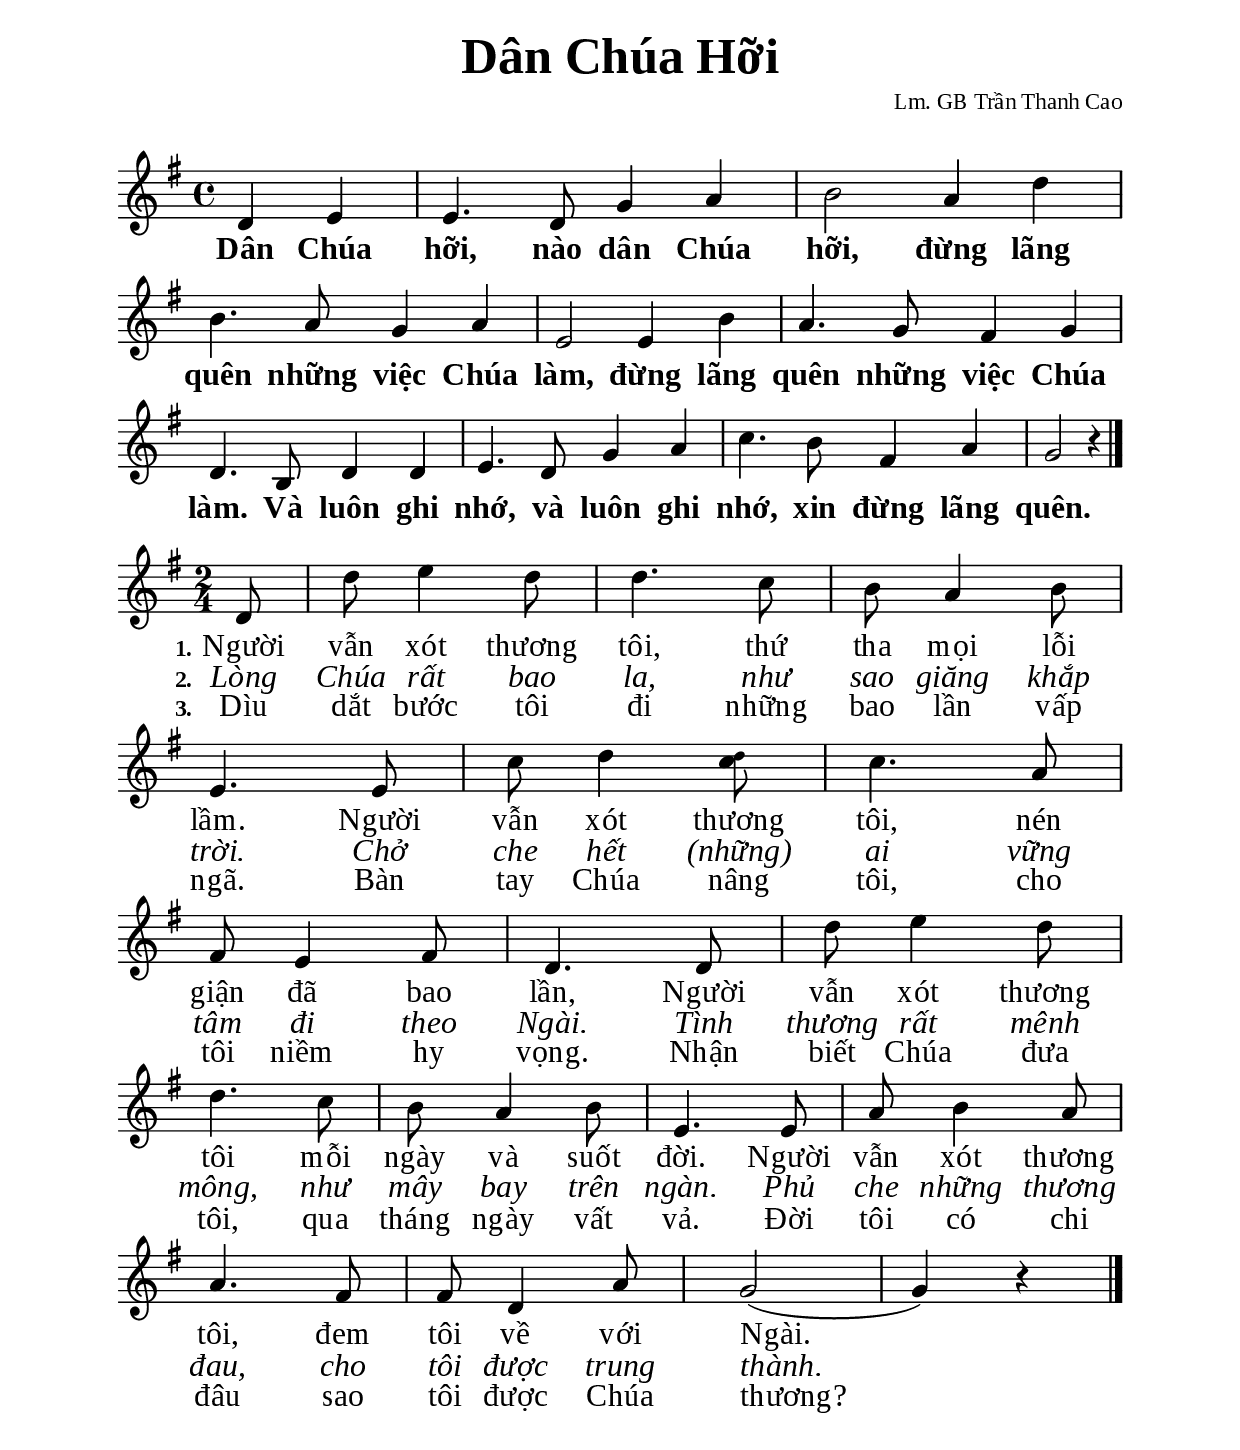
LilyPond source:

% Cài đặt chung
\version "2.20.0"
\include "english.ly"

\header {
  title = \markup { \fontsize #3 "Dân Chúa Hỡi" }
  poet = " "
  composer = "Lm. GB Trần Thanh Cao"
  arranger = " "
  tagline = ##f
}


\paper {
  #(set-paper-size "a4")
  top-margin = 10\mm
  bottom-margin = 10\mm
  left-margin = 20\mm
  right-margin = 20\mm
  indent = #0
  #(define fonts
    (make-pango-font-tree
      "Liberation Serif"
      "Liberation Serif"
      "Liberation Serif"
      (/ 20 20)))
  page-count = #1
}

% Nhạc điệp khúc
nhacDiepKhuc = \relative c' {
  \partial 2 d4 e |
  e4. d8 g4 a |
  b2 a4 d |
  b4. a8 g4 a |
  e2 e4 b' |
  a4. g8 fs4 g |
  d4. b8 d4 d |
  e4. d8 g4 a |
  c4. b8 fs4 a |
  g2 r4 \bar "|."
}

% Nhạc phiên khúc
nhacPhienKhuc = \relative c' {
  \partial 8 d8 |
  d'8 e4 d8 |
  d4. c8 |
  b a4 b8 |
  e,4. e8 |
  c' d4 <c \tweak font-size #-2 d>8 |
  c4. a8 |
  fs e4 fs8 |
  d4. d8 |
  d'8 e4 d8 |
  d4. c8 |
  b a4 b8 |
  e,4. e8 |
  a b4 a8 |
  a4. fs8 |
  fs d4 a'8 |
  g2 ( |
  g4) r \bar "|."
}

% Lời điệp khúc
loiDiepKhuc = \lyricmode {
  Dân Chúa hỡi, nào dân Chúa hỡi,
  đừng lãng quên những việc Chúa làm,
  đừng lãng quên những việc Chúa làm.
  Và luôn ghi nhớ, và luôn ghi nhớ,
  xin đừng lãng quên.
}

% Lời phiên khúc
loiPhienKhucMot = \lyricmode {
  \set stanza = #"1."
  Người vẫn xót thương tôi,
  thứ tha mọi lỗi lầm.
  Người vẫn xót thương tôi,
  nén giận đã bao lần,
  Người vẫn xót thương tôi
  mỗi ngày và suốt đời.
  Người vẫn xót thương tôi,
  đem tôi về với Ngài.
}

loiPhienKhucHai = \lyricmode {
  \override Lyrics.LyricText.font-shape = #'italic
  \set stanza = #"2."
  Lòng Chúa rất bao la,
  như sao giăng khắp trời.
  Chở che hết (những) ai vững tâm đi theo Ngài.
  Tình thương rất mênh mông,
  như mây bay trên ngàn.
  Phủ che những thương đau,
  cho tôi được trung thành.
}

loiPhienKhucBa = \lyricmode {
  \set stanza = #"3."
  Dìu dắt bước tôi đi
  những bao lần vấp ngã.
  Bàn tay Chúa nâng tôi,
  cho tôi niềm hy vọng.
  Nhận biết Chúa đưa tôi,
  qua tháng ngày vất vả.
  Đời tôi có chi đâu
  sao tôi được Chúa thương?
}


% Dàn trang
\score {
  \new ChoirStaff <<
    \new Staff = diepKhuc \with {
        \consists "Merge_rests_engraver"
        \magnifyStaff #(magstep +1)
      }
      <<
      \new Voice = beSop {
        \key g \major \time 4/4 \stemNeutral \nhacDiepKhuc
      }
    >>
    \new Lyrics \lyricsto beSop \loiDiepKhuc
  >>
  \layout {
    \override Lyrics.LyricText.font-series = #'bold
    \override Lyrics.LyricText.font-size = #+3
    \override Lyrics.LyricSpace.minimum-distance = #1.5
    \override Score.BarNumber.break-visibility = ##(#f #f #f)
    \override Score.SpacingSpanner.uniform-stretching = ##t
  }
}

\score {
  \new ChoirStaff <<
    \new Staff = phienKhuc \with {
        \magnifyStaff #(magstep +1)
      }
      <<
      \new Voice = beSop {
        \key g \major \time 2/4 \nhacPhienKhuc
      }
    >>
    \new Lyrics \lyricsto beSop \loiPhienKhucMot
    \new Lyrics \lyricsto beSop \loiPhienKhucHai
    \new Lyrics \lyricsto beSop \loiPhienKhucBa
  >>
  \layout {
    %\override Staff.TimeSignature.transparent = ##t
    \override Lyrics.LyricText.font-size = #+3
    \override Lyrics.LyricSpace.minimum-distance = #2.0
    \override Score.BarNumber.break-visibility = ##(#f #f #f)
    \override Score.SpacingSpanner.uniform-stretching = ##t
  } 
}
